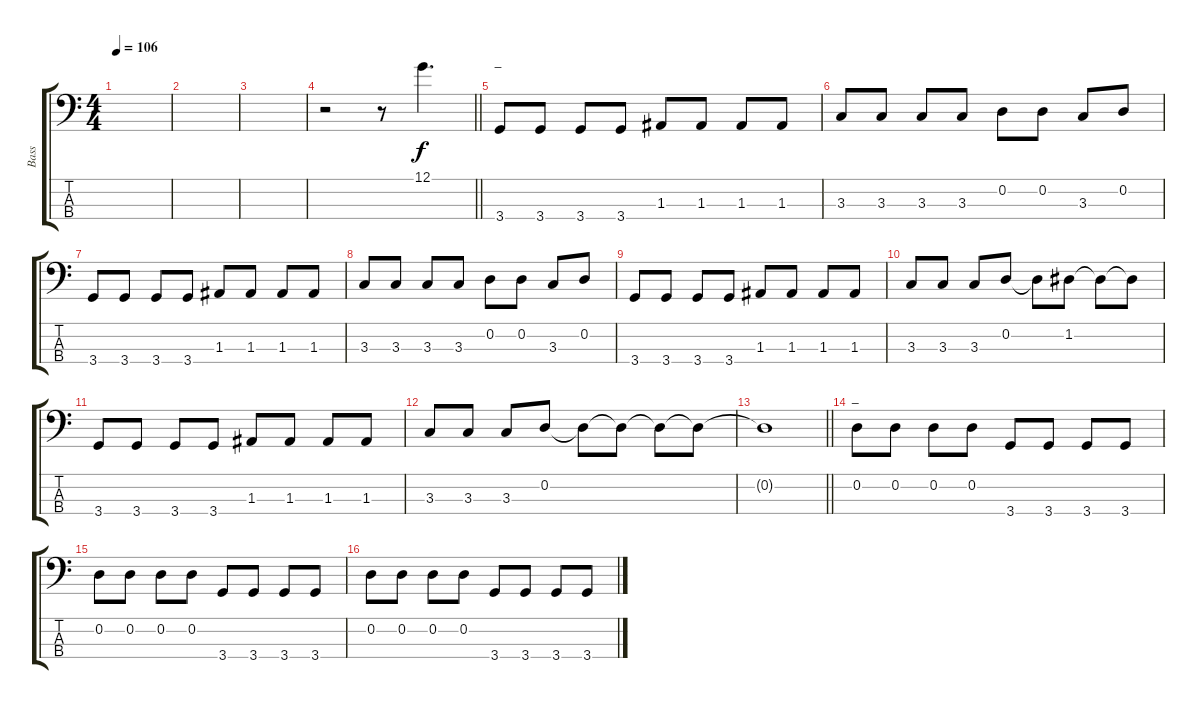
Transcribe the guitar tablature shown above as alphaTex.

\track ("Bass" "Bass") {instrument electricbassfinger}
\staff {score tabs}
\tuning (G2 D2 A1 E1) {hide}
\ts (4 4)
\tempo 106
\clef f4
\ks c
|
|
|
\barLineRight lightlight
r.2 r.8 12.1.4{d} |
\section ("" "_")
3.4.8{dy f} 3.4.8 3.4.8 3.4.8 1.3.8 1.3.8 1.3.8 1.3.8 |
3.3.8 3.3.8 3.3.8 3.3.8 0.2.8 0.2.8 3.3.8 0.2.8 |
3.4.8 3.4.8 3.4.8 3.4.8 1.3.8 1.3.8 1.3.8 1.3.8 |
3.3.8 3.3.8 3.3.8 3.3.8 0.2.8 0.2.8 3.3.8 0.2.8 |
3.4.8 3.4.8 3.4.8 3.4.8 1.3.8 1.3.8 1.3.8 1.3.8 |
3.3.8 3.3.8 3.3.8 0.2.8 0.2{t}.8 1.2.8 1.2{t}.8 1.2{t}.8 |
3.4.8 3.4.8 3.4.8 3.4.8 1.3.8 1.3.8 1.3.8 1.3.8 |
3.3.8 3.3.8 3.3.8 0.2.8 0.2{t}.8 0.2{t}.8 0.2{t}.8 0.2{t}.8 |
\barLineRight lightlight
0.2{t}.1 |
\section ("" "_")
0.2.8 0.2.8 0.2.8 0.2.8 3.4.8 3.4.8 3.4.8 3.4.8 |
0.2.8 0.2.8 0.2.8 0.2.8 3.4.8 3.4.8 3.4.8 3.4.8 |
0.2.8 0.2.8 0.2.8 0.2.8 3.4.8 3.4.8 3.4.8 3.4.8
